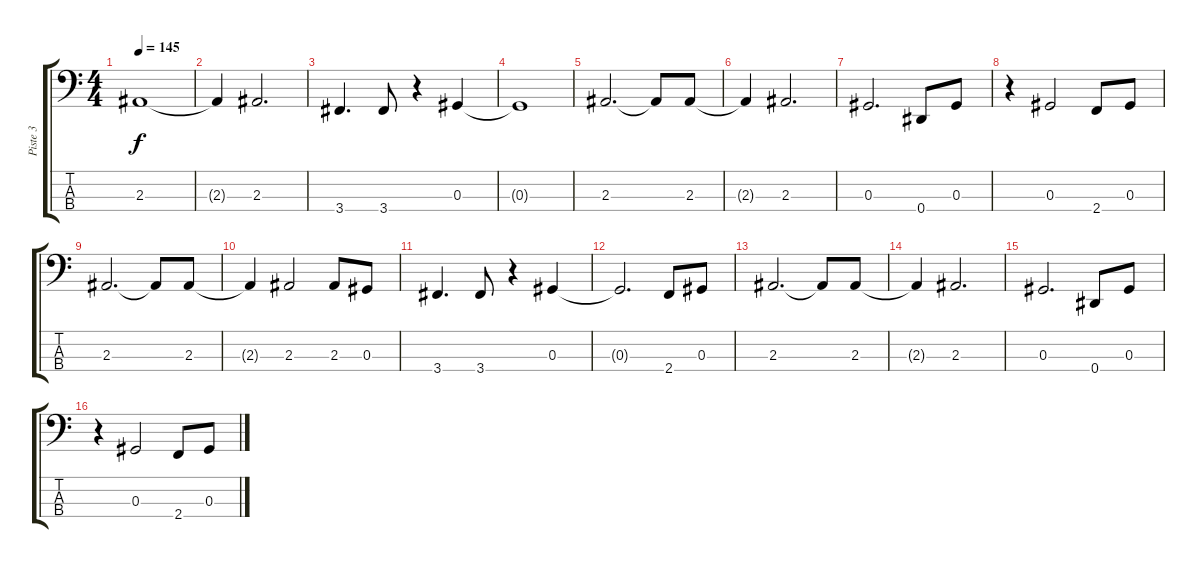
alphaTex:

\track ("Piste 3" "Piste 3") {instrument acousticbass}
\staff {score tabs}
\tuning (Gb2 Db2 Ab1 Eb1) {hide}
\ts (4 4)
\tempo 145
\clef f4
\ks c
2.3.1{dy f} |
2.3{t}.4 2.3.2{d} |
3.4.4{d} 3.4.8 r.4 0.3.4 |
0.3{t}.1 |
2.3.2{d} 2.3{t}.8 2.3.8 |
2.3{t}.4 2.3.2{d} |
0.3.2{d} 0.4.8 0.3.8 |
r.4 0.3.2 2.4.8 0.3.8 |
2.3.2{d} 2.3{t}.8 2.3.8 |
2.3{t}.4 2.3.2 2.3.8 0.3.8 |
3.4.4{d} 3.4.8 r.4 0.3.4 |
0.3{t}.2{d} 2.4.8 0.3.8 |
2.3.2{d} 2.3{t}.8 2.3.8 |
2.3{t}.4 2.3.2{d} |
0.3.2{d} 0.4.8 0.3.8 |
r.4 0.3.2 2.4.8 0.3.8
